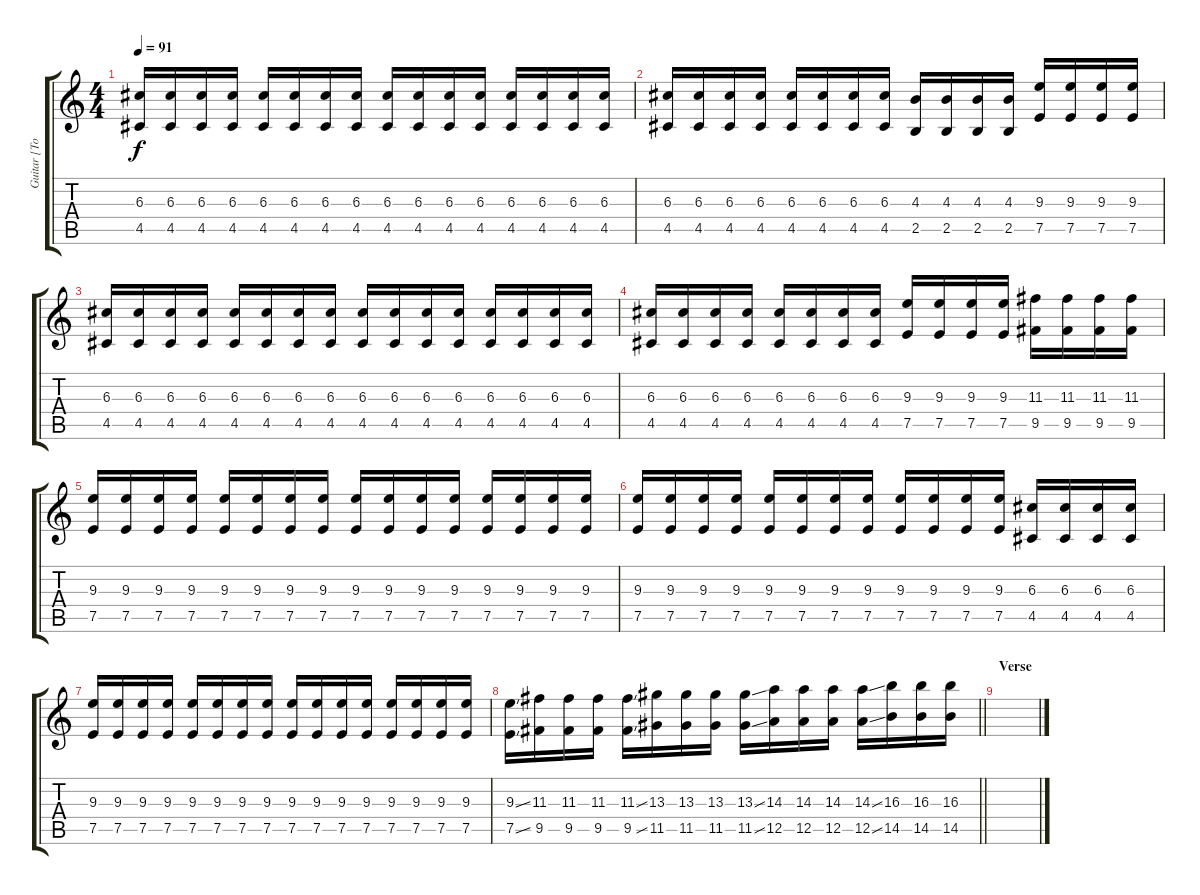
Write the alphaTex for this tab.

\track ("Guitar [Toru]" "Guitar [To") {instrument overdrivenguitar}
\staff {score tabs}
\tuning (E4 B3 G3 D3 A2 E2) {hide}
\ts (4 4)
\tempo 91
\clef g2
\ks c
(6.3 4.5).16{dy f} (6.3 4.5).16 (6.3 4.5).16 (6.3 4.5).16 (6.3 4.5).16 (6.3 4.5).16 (6.3 4.5).16 (6.3 4.5).16 (6.3 4.5).16 (6.3 4.5).16 (6.3 4.5).16 (6.3 4.5).16 (6.3 4.5).16 (6.3 4.5).16 (6.3 4.5).16 (6.3 4.5).16 |
(6.3 4.5).16 (6.3 4.5).16 (6.3 4.5).16 (6.3 4.5).16 (6.3 4.5).16 (6.3 4.5).16 (6.3 4.5).16 (6.3 4.5).16 (4.3 2.5).16 (4.3 2.5).16 (4.3 2.5).16 (4.3 2.5).16 (9.3 7.5).16 (9.3 7.5).16 (9.3 7.5).16 (9.3 7.5).16 |
(6.3 4.5).16 (6.3 4.5).16 (6.3 4.5).16 (6.3 4.5).16 (6.3 4.5).16 (6.3 4.5).16 (6.3 4.5).16 (6.3 4.5).16 (6.3 4.5).16 (6.3 4.5).16 (6.3 4.5).16 (6.3 4.5).16 (6.3 4.5).16 (6.3 4.5).16 (6.3 4.5).16 (6.3 4.5).16 |
(6.3 4.5).16 (6.3 4.5).16 (6.3 4.5).16 (6.3 4.5).16 (6.3 4.5).16 (6.3 4.5).16 (6.3 4.5).16 (6.3 4.5).16 (9.3 7.5).16 (9.3 7.5).16 (9.3 7.5).16 (9.3 7.5).16 (11.3 9.5).16 (11.3 9.5).16 (11.3 9.5).16 (11.3 9.5).16 |
(9.3 7.5).16 (9.3 7.5).16 (9.3 7.5).16 (9.3 7.5).16 (9.3 7.5).16 (9.3 7.5).16 (9.3 7.5).16 (9.3 7.5).16 (9.3 7.5).16 (9.3 7.5).16 (9.3 7.5).16 (9.3 7.5).16 (9.3 7.5).16 (9.3 7.5).16 (9.3 7.5).16 (9.3 7.5).16 |
(9.3 7.5).16 (9.3 7.5).16 (9.3 7.5).16 (9.3 7.5).16 (9.3 7.5).16 (9.3 7.5).16 (9.3 7.5).16 (9.3 7.5).16 (9.3 7.5).16 (9.3 7.5).16 (9.3 7.5).16 (9.3 7.5).16 (6.3 4.5).16 (6.3 4.5).16 (6.3 4.5).16 (6.3 4.5).16 |
(9.3 7.5).16 (9.3 7.5).16 (9.3 7.5).16 (9.3 7.5).16 (9.3 7.5).16 (9.3 7.5).16 (9.3 7.5).16 (9.3 7.5).16 (9.3 7.5).16 (9.3 7.5).16 (9.3 7.5).16 (9.3 7.5).16 (9.3 7.5).16 (9.3 7.5).16 (9.3 7.5).16 (9.3 7.5).16 |
\barLineRight lightlight
(9.3{ss} 7.5{ss}).16 (11.3 9.5).16 (11.3 9.5).16 (11.3 9.5).16 (11.3{ss} 9.5{ss}).16 (13.3 11.5).16 (13.3 11.5).16 (13.3 11.5).16 (13.3{ss} 11.5{ss}).16 (14.3 12.5).16 (14.3 12.5).16 (14.3 12.5).16 (14.3{ss} 12.5{ss}).16 (16.3 14.5).16 (16.3 14.5).16 (16.3 14.5).16 |
\section ("" "Verse")
